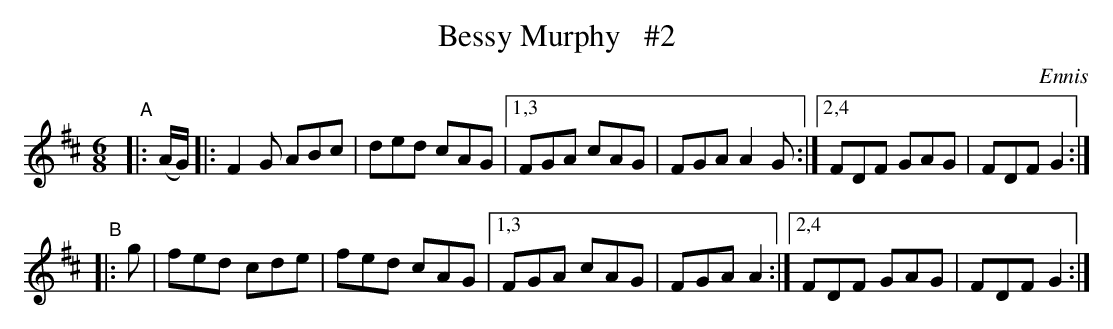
X:1
T: Bessy Murphy   #2
O: Ennis
M: 6/8
L: 1/8
K: D
"^A"|: (A/G/) |: F2G ABc | ded cAG |[1,3 FGA cAG | FGA A2G :|[2,4 FDF GAG | FDF G2 :|
"^B"|: g | fed cde | fed cAG |[1,3 FGA cAG | FGA A2 :|[2,4 FDF GAG | FDF G2 :|
